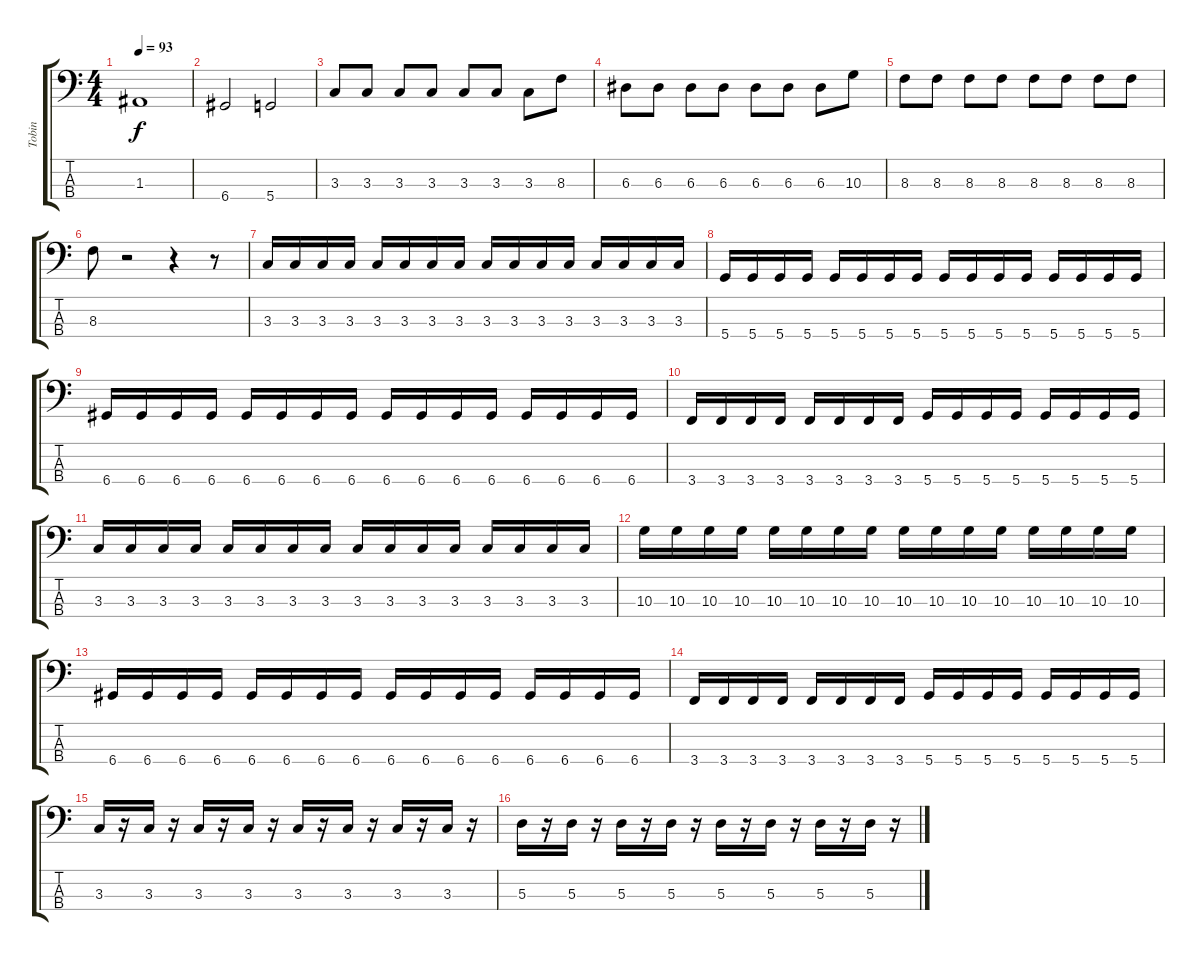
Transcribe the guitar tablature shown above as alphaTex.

\track ("Tobin" "Tobin") {instrument electricbassfinger}
\staff {score tabs}
\tuning (G2 D2 A1 D1) {hide}
\ts (4 4)
\tempo 93
\clef f4
\ks c
1.3.1{dy f} |
6.4.2 5.4.2 |
3.3.8 3.3.8 3.3.8 3.3.8 3.3.8 3.3.8 3.3.8 8.3.8 |
6.3.8 6.3.8 6.3.8 6.3.8 6.3.8 6.3.8 6.3.8 10.3.8 |
8.3.8 8.3.8 8.3.8 8.3.8 8.3.8 8.3.8 8.3.8 8.3.8 |
8.3.8 r.2 r.4 r.8 |
3.3.16 3.3.16 3.3.16 3.3.16 3.3.16 3.3.16 3.3.16 3.3.16 3.3.16 3.3.16 3.3.16 3.3.16 3.3.16 3.3.16 3.3.16 3.3.16 |
5.4.16 5.4.16 5.4.16 5.4.16 5.4.16 5.4.16 5.4.16 5.4.16 5.4.16 5.4.16 5.4.16 5.4.16 5.4.16 5.4.16 5.4.16 5.4.16 |
6.4.16 6.4.16 6.4.16 6.4.16 6.4.16 6.4.16 6.4.16 6.4.16 6.4.16 6.4.16 6.4.16 6.4.16 6.4.16 6.4.16 6.4.16 6.4.16 |
3.4.16 3.4.16 3.4.16 3.4.16 3.4.16 3.4.16 3.4.16 3.4.16 5.4.16 5.4.16 5.4.16 5.4.16 5.4.16 5.4.16 5.4.16 5.4.16 |
3.3.16 3.3.16 3.3.16 3.3.16 3.3.16 3.3.16 3.3.16 3.3.16 3.3.16 3.3.16 3.3.16 3.3.16 3.3.16 3.3.16 3.3.16 3.3.16 |
10.3.16 10.3.16 10.3.16 10.3.16 10.3.16 10.3.16 10.3.16 10.3.16 10.3.16 10.3.16 10.3.16 10.3.16 10.3.16 10.3.16 10.3.16 10.3.16 |
6.4.16 6.4.16 6.4.16 6.4.16 6.4.16 6.4.16 6.4.16 6.4.16 6.4.16 6.4.16 6.4.16 6.4.16 6.4.16 6.4.16 6.4.16 6.4.16 |
3.4.16 3.4.16 3.4.16 3.4.16 3.4.16 3.4.16 3.4.16 3.4.16 5.4.16 5.4.16 5.4.16 5.4.16 5.4.16 5.4.16 5.4.16 5.4.16 |
3.3.16 r.16 3.3.16 r.16 3.3.16 r.16 3.3.16 r.16 3.3.16 r.16 3.3.16 r.16 3.3.16 r.16 3.3.16 r.16 |
5.3.16 r.16 5.3.16 r.16 5.3.16 r.16 5.3.16 r.16 5.3.16 r.16 5.3.16 r.16 5.3.16 r.16 5.3.16 r.16
